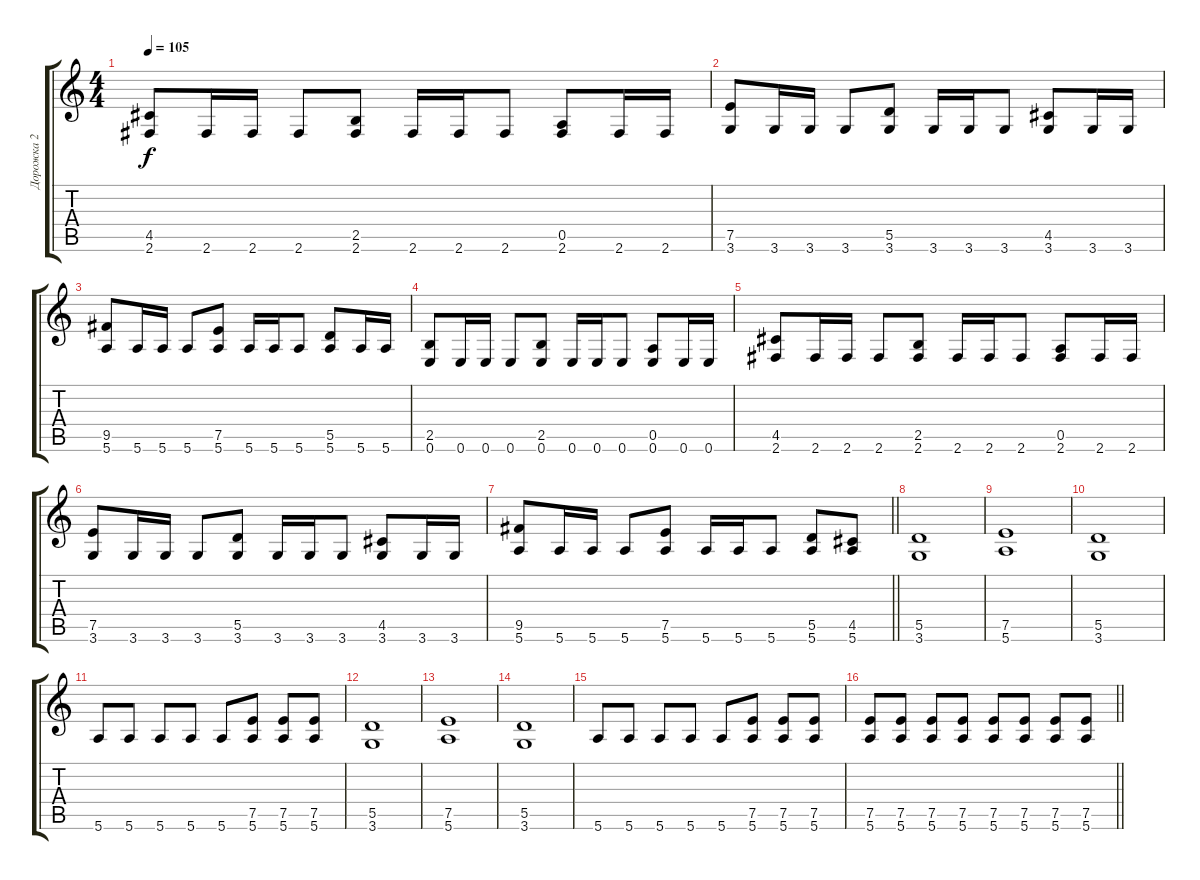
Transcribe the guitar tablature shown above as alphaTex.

\track ("Дорожка 2" "Дорожка 2") {instrument distortionguitar}
\staff {score tabs}
\tuning (E4 B3 G3 D3 A2 E2) {hide}
\ts (4 4)
\tempo 105
\clef g2
\ks c
(4.5 2.6).8{dy f} 2.6.16 2.6.16 2.6.8 (2.5 2.6).8 2.6.16 2.6.16 2.6.8 (0.5 2.6).8 2.6.16 2.6.16 |
(7.5 3.6).8 3.6.16 3.6.16 3.6.8 (5.5 3.6).8 3.6.16 3.6.16 3.6.8 (4.5 3.6).8 3.6.16 3.6.16 |
(9.5 5.6).8 5.6.16 5.6.16 5.6.8 (7.5 5.6).8 5.6.16 5.6.16 5.6.8 (5.5 5.6).8 5.6.16 5.6.16 |
(2.5 0.6).8 0.6.16 0.6.16 0.6.8 (2.5 0.6).8 0.6.16 0.6.16 0.6.8 (0.5 0.6).8 0.6.16 0.6.16 |
(4.5 2.6).8 2.6.16 2.6.16 2.6.8 (2.5 2.6).8 2.6.16 2.6.16 2.6.8 (0.5 2.6).8 2.6.16 2.6.16 |
(7.5 3.6).8 3.6.16 3.6.16 3.6.8 (5.5 3.6).8 3.6.16 3.6.16 3.6.8 (4.5 3.6).8 3.6.16 3.6.16 |
\barLineRight lightlight
(9.5 5.6).8 5.6.16 5.6.16 5.6.8 (7.5 5.6).8 5.6.16 5.6.16 5.6.8 (5.5 5.6).8 (4.5 5.6).8 |
\section ("" "")
(5.5 3.6).1 |
(7.5 5.6).1 |
(5.5 3.6).1 |
5.6.8 5.6.8 5.6.8 5.6.8 5.6.8 (7.5 5.6).8 (7.5 5.6).8 (7.5 5.6).8 |
(5.5 3.6).1 |
(7.5 5.6).1 |
(5.5 3.6).1 |
5.6.8 5.6.8 5.6.8 5.6.8 5.6.8 (7.5 5.6).8 (7.5 5.6).8 (7.5 5.6).8 |
\barLineRight lightlight
(7.5 5.6).8 (7.5 5.6).8 (7.5 5.6).8 (7.5 5.6).8 (7.5 5.6).8 (7.5 5.6).8 (7.5 5.6).8 (7.5 5.6).8
